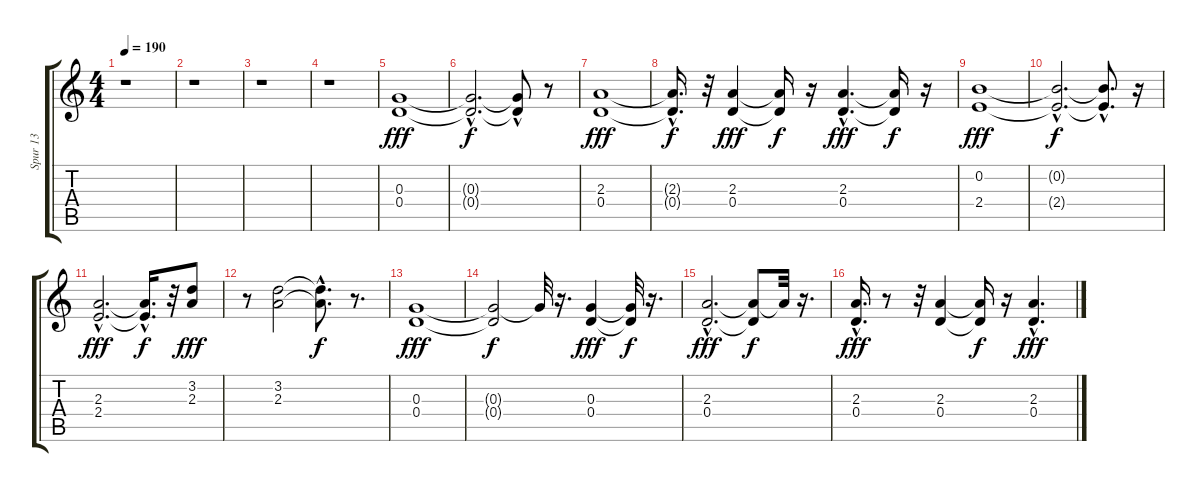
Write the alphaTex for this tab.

\track ("Spur 13" "Spur 13") {instrument distortionguitar}
\staff {score tabs}
\tuning (E4 B3 G3 D3 A2 E2) {hide}
\ts (4 4)
\tempo 190
\clef g2
\ks c
r.1{dy f} |
r.1 |
r.1 |
r.1 |
(0.3 0.4).1{dy fff} |
(0.3{hac t} 0.4{hac t}).2{d dy f} (0.3{t} 0.4{hac t}).8 r.8 |
(2.3 0.4).1{dy fff} |
(2.3{hac t} 0.4{hac t}).16{d dy f} r.32 (2.3 0.4).4{dy fff} (2.3{t} 0.4{t}).16{dy f} r.16 (2.3{hac} 0.4{hac}).4{d dy fff} (2.3{t} 0.4{t}).16{dy f} r.16 |
(0.2 2.4).1{dy fff} |
(0.2{hac t} 2.4{hac t}).2{d dy f} (0.2{hac t} 2.4{t}).8{d} r.16 |
(2.3{hac} 2.4{hac}).2{d dy fff} (2.3{t} 2.4{hac t}).16{d dy f} r.32 (3.2 2.3).8{dy fff} |
r.8 (3.2 2.3).2 (3.2{t} 2.3{hac t}).8{d dy f} r.8{d} |
(0.3 0.4).1{dy fff} |
(0.3{t} 0.4{t}).2{dy f} 0.3{t}.32 r.16{d} (0.3 0.4).4{dy fff} (0.3{t} 0.4{t}).32{dy f} r.16{d} |
(2.3{hac} 0.4{hac}).2{d dy fff} (2.3{t} 0.4{t}).8{dy f} 2.3{t}.32 r.16{d} |
(2.3{hac} 0.4).16{d dy fff} r.8 r.32 (2.3 0.4).4 (2.3{t} 0.4{t}).16{dy f} r.16 (2.3{hac} 0.4{hac}).4{d dy fff}
